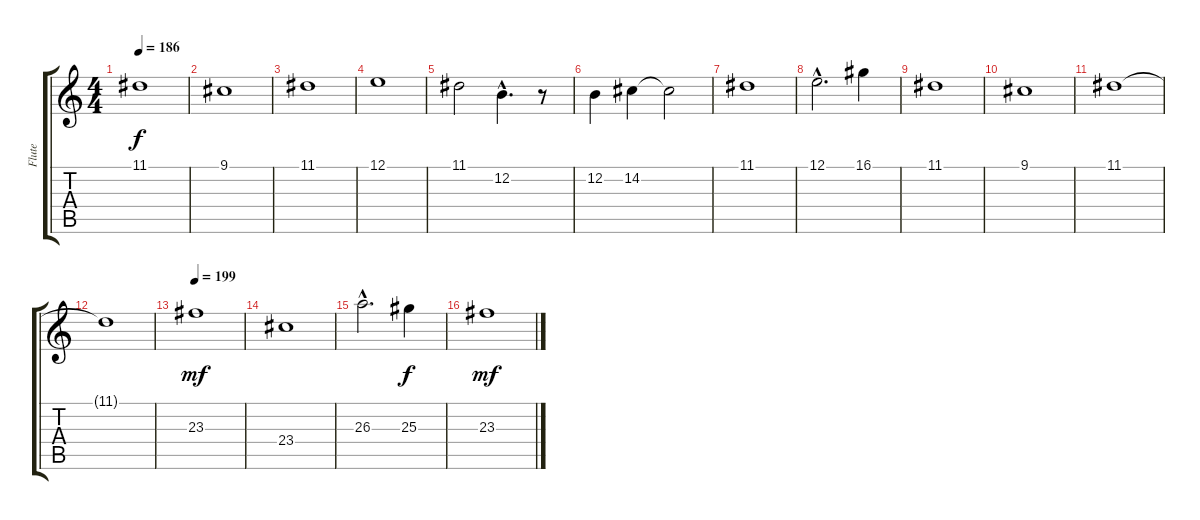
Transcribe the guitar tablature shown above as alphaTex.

\track ("Flute" "Flute") {instrument flute}
\staff {score tabs}
\tuning (E4 B3 G3 D3 A2 E2) {hide}
\ts (4 4)
\tempo 186
\clef g2
\ks c
11.1.1{dy f} |
9.1.1 |
11.1.1 |
\section ("" "")
12.1.1 |
11.1.2 12.2{hac}.4{d} r.8 |
12.2.4 14.2.4 14.2{t}.2 |
11.1.1 |
12.1{hac}.2{d} 16.1.4 |
11.1.1 |
9.1.1 |
11.1.1 |
11.1{t}.1 |
\section ("" "")
\tempo 199
23.3.1{dy mf} |
23.4.1 |
26.3{hac}.2{d} 25.3.4{dy f} |
23.3.1{dy mf}
